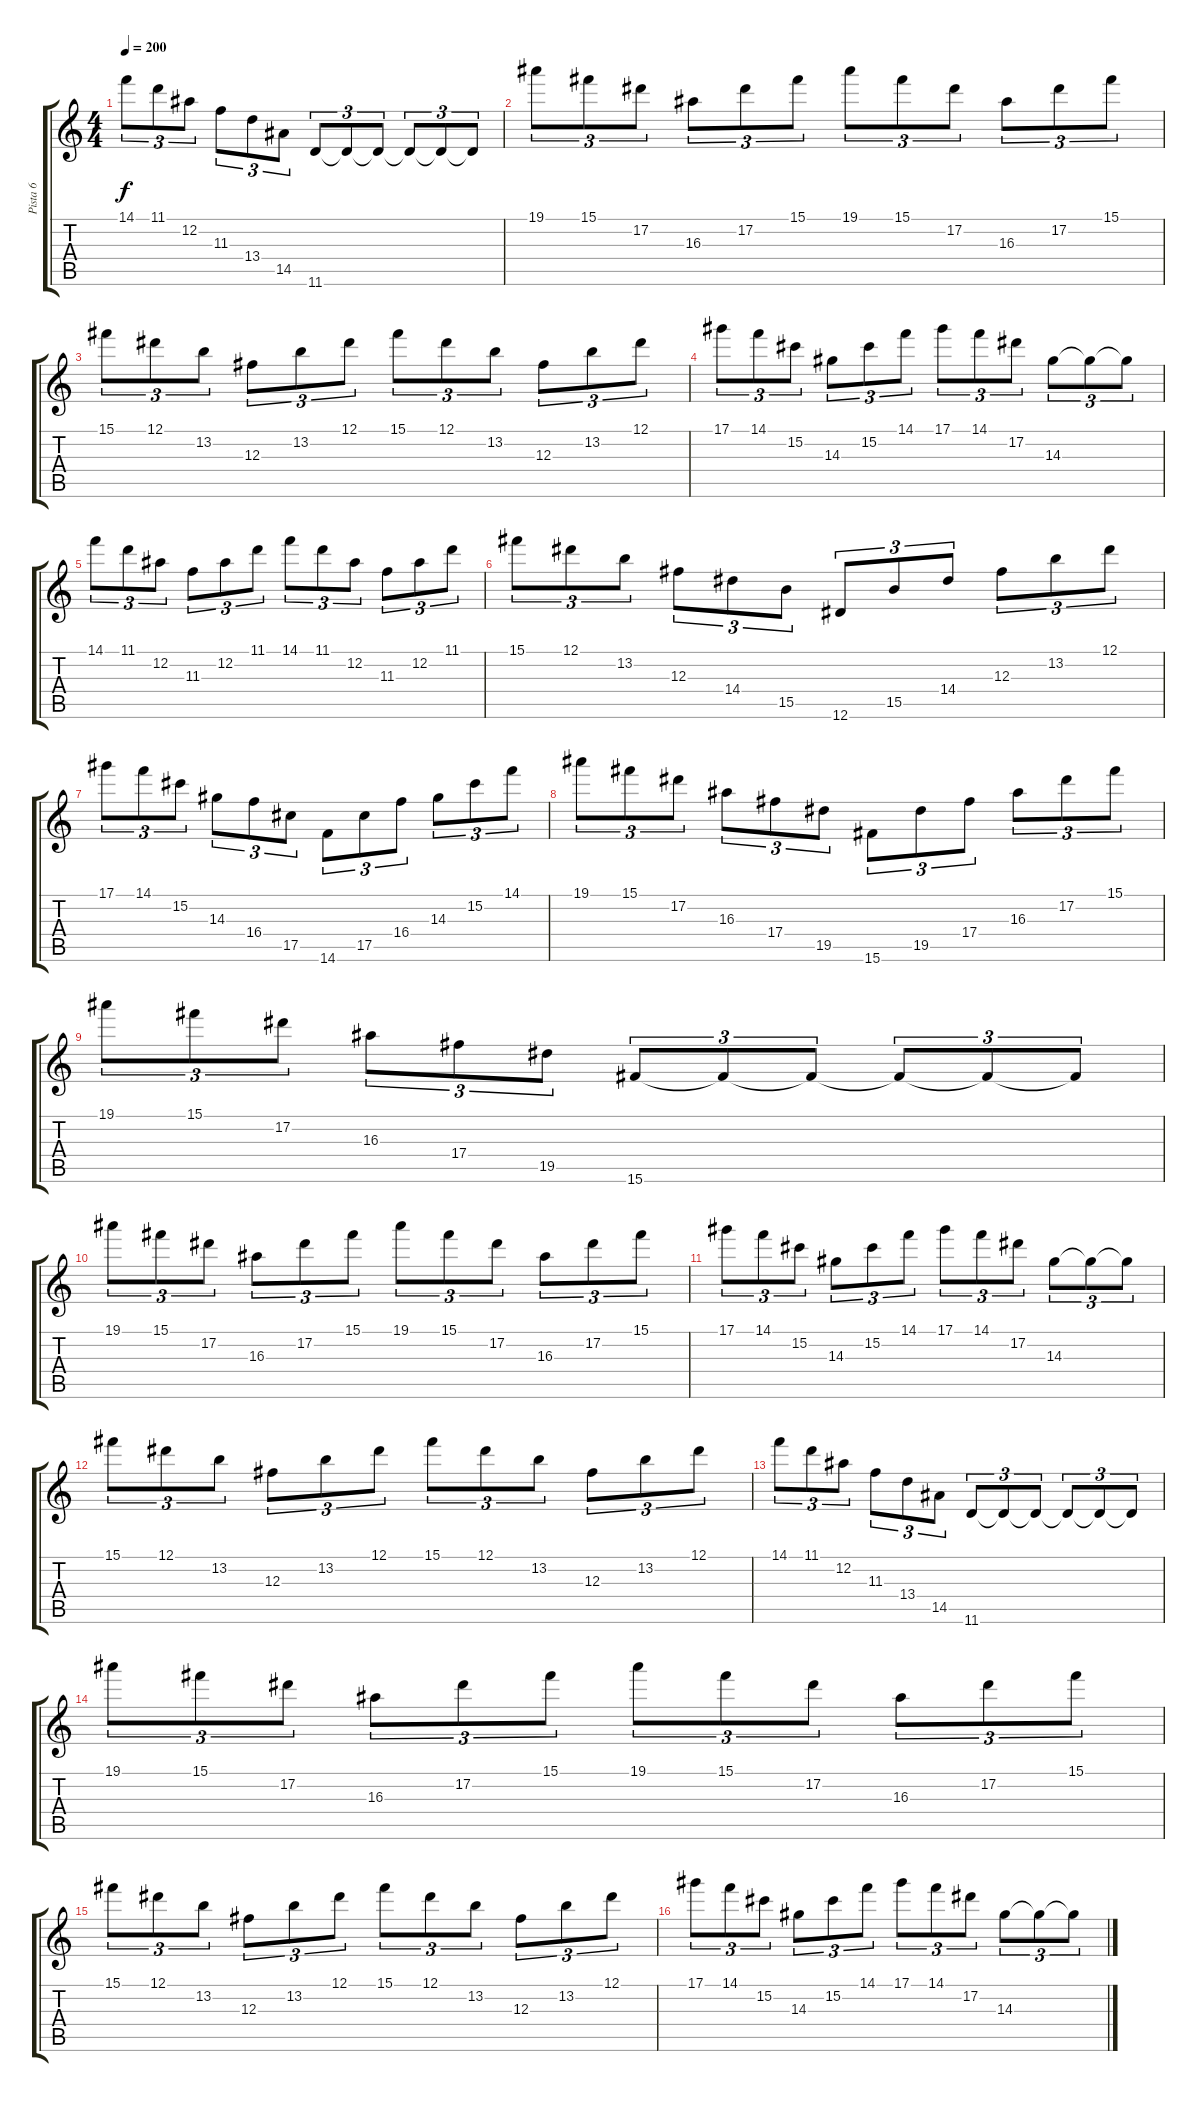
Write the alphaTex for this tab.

\track ("Pista 6" "Pista 6") {instrument distortionguitar}
\staff {score tabs}
\tuning (Eb4 Bb3 Gb3 Db3 Ab2 Eb2) {hide}
\ts (4 4)
\tempo 200
\clef g2
\ks c
14.1.8{tu (3 2) dy f} 11.1.8{tu (3 2)} 12.2.8{tu (3 2)} 11.3.8{tu (3 2)} 13.4.8{tu (3 2)} 14.5.8{tu (3 2)} 11.6.8{tu (3 2)} 11.6{t}.8{tu (3 2)} 11.6{t}.8{tu (3 2)} 11.6{t}.8{tu (3 2)} 11.6{t}.8{tu (3 2)} 11.6{t}.8{tu (3 2)} |
19.1.8{tu (3 2)} 15.1.8{tu (3 2)} 17.2.8{tu (3 2)} 16.3.8{tu (3 2)} 17.2.8{tu (3 2)} 15.1.8{tu (3 2)} 19.1.8{tu (3 2)} 15.1.8{tu (3 2)} 17.2.8{tu (3 2)} 16.3.8{tu (3 2)} 17.2.8{tu (3 2)} 15.1.8{tu (3 2)} |
15.1.8{tu (3 2)} 12.1.8{tu (3 2)} 13.2.8{tu (3 2)} 12.3.8{tu (3 2)} 13.2.8{tu (3 2)} 12.1.8{tu (3 2)} 15.1.8{tu (3 2)} 12.1.8{tu (3 2)} 13.2.8{tu (3 2)} 12.3.8{tu (3 2)} 13.2.8{tu (3 2)} 12.1.8{tu (3 2)} |
17.1.8{tu (3 2)} 14.1.8{tu (3 2)} 15.2.8{tu (3 2)} 14.3.8{tu (3 2)} 15.2.8{tu (3 2)} 14.1.8{tu (3 2)} 17.1.8{tu (3 2)} 14.1.8{tu (3 2)} 17.2.8{tu (3 2)} 14.3.8{tu (3 2)} 14.3{t}.8{tu (3 2)} 14.3{t}.8{tu (3 2)} |
14.1.8{tu (3 2)} 11.1.8{tu (3 2)} 12.2.8{tu (3 2)} 11.3.8{tu (3 2)} 12.2.8{tu (3 2)} 11.1.8{tu (3 2)} 14.1.8{tu (3 2)} 11.1.8{tu (3 2)} 12.2.8{tu (3 2)} 11.3.8{tu (3 2)} 12.2.8{tu (3 2)} 11.1.8{tu (3 2)} |
15.1.8{tu (3 2)} 12.1.8{tu (3 2)} 13.2.8{tu (3 2)} 12.3.8{tu (3 2)} 14.4.8{tu (3 2)} 15.5.8{tu (3 2)} 12.6.8{tu (3 2)} 15.5.8{tu (3 2)} 14.4.8{tu (3 2)} 12.3.8{tu (3 2)} 13.2.8{tu (3 2)} 12.1.8{tu (3 2)} |
17.1.8{tu (3 2)} 14.1.8{tu (3 2)} 15.2.8{tu (3 2)} 14.3.8{tu (3 2)} 16.4.8{tu (3 2)} 17.5.8{tu (3 2)} 14.6.8{tu (3 2)} 17.5.8{tu (3 2)} 16.4.8{tu (3 2)} 14.3.8{tu (3 2)} 15.2.8{tu (3 2)} 14.1.8{tu (3 2)} |
19.1.8{tu (3 2)} 15.1.8{tu (3 2)} 17.2.8{tu (3 2)} 16.3.8{tu (3 2)} 17.4.8{tu (3 2)} 19.5.8{tu (3 2)} 15.6.8{tu (3 2)} 19.5.8{tu (3 2)} 17.4.8{tu (3 2)} 16.3.8{tu (3 2)} 17.2.8{tu (3 2)} 15.1.8{tu (3 2)} |
19.1.8{tu (3 2)} 15.1.8{tu (3 2)} 17.2.8{tu (3 2)} 16.3.8{tu (3 2)} 17.4.8{tu (3 2)} 19.5.8{tu (3 2)} 15.6.8{tu (3 2)} 15.6{t}.8{tu (3 2)} 15.6{t}.8{tu (3 2)} 15.6{t}.8{tu (3 2)} 15.6{t}.8{tu (3 2)} 15.6{t}.8{tu (3 2)} |
19.1.8{tu (3 2)} 15.1.8{tu (3 2)} 17.2.8{tu (3 2)} 16.3.8{tu (3 2)} 17.2.8{tu (3 2)} 15.1.8{tu (3 2)} 19.1.8{tu (3 2)} 15.1.8{tu (3 2)} 17.2.8{tu (3 2)} 16.3.8{tu (3 2)} 17.2.8{tu (3 2)} 15.1.8{tu (3 2)} |
17.1.8{tu (3 2)} 14.1.8{tu (3 2)} 15.2.8{tu (3 2)} 14.3.8{tu (3 2)} 15.2.8{tu (3 2)} 14.1.8{tu (3 2)} 17.1.8{tu (3 2)} 14.1.8{tu (3 2)} 17.2.8{tu (3 2)} 14.3.8{tu (3 2)} 14.3{t}.8{tu (3 2)} 14.3{t}.8{tu (3 2)} |
15.1.8{tu (3 2)} 12.1.8{tu (3 2)} 13.2.8{tu (3 2)} 12.3.8{tu (3 2)} 13.2.8{tu (3 2)} 12.1.8{tu (3 2)} 15.1.8{tu (3 2)} 12.1.8{tu (3 2)} 13.2.8{tu (3 2)} 12.3.8{tu (3 2)} 13.2.8{tu (3 2)} 12.1.8{tu (3 2)} |
14.1.8{tu (3 2)} 11.1.8{tu (3 2)} 12.2.8{tu (3 2)} 11.3.8{tu (3 2)} 13.4.8{tu (3 2)} 14.5.8{tu (3 2)} 11.6.8{tu (3 2)} 11.6{t}.8{tu (3 2)} 11.6{t}.8{tu (3 2)} 11.6{t}.8{tu (3 2)} 11.6{t}.8{tu (3 2)} 11.6{t}.8{tu (3 2)} |
19.1.8{tu (3 2)} 15.1.8{tu (3 2)} 17.2.8{tu (3 2)} 16.3.8{tu (3 2)} 17.2.8{tu (3 2)} 15.1.8{tu (3 2)} 19.1.8{tu (3 2)} 15.1.8{tu (3 2)} 17.2.8{tu (3 2)} 16.3.8{tu (3 2)} 17.2.8{tu (3 2)} 15.1.8{tu (3 2)} |
15.1.8{tu (3 2)} 12.1.8{tu (3 2)} 13.2.8{tu (3 2)} 12.3.8{tu (3 2)} 13.2.8{tu (3 2)} 12.1.8{tu (3 2)} 15.1.8{tu (3 2)} 12.1.8{tu (3 2)} 13.2.8{tu (3 2)} 12.3.8{tu (3 2)} 13.2.8{tu (3 2)} 12.1.8{tu (3 2)} |
17.1.8{tu (3 2)} 14.1.8{tu (3 2)} 15.2.8{tu (3 2)} 14.3.8{tu (3 2)} 15.2.8{tu (3 2)} 14.1.8{tu (3 2)} 17.1.8{tu (3 2)} 14.1.8{tu (3 2)} 17.2.8{tu (3 2)} 14.3.8{tu (3 2)} 14.3{t}.8{tu (3 2)} 14.3{t}.8{tu (3 2)}
